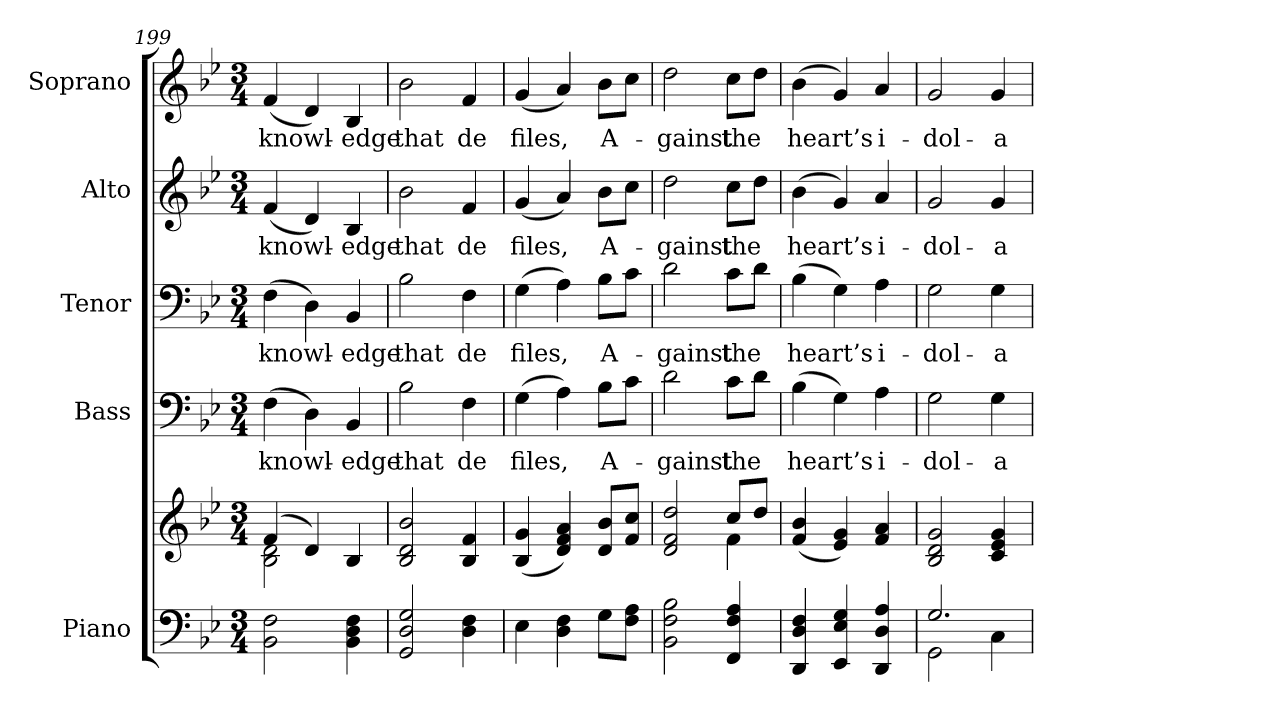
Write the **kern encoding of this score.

**kern	**kern	**kern	**text	**kern	**text	**kern	**text	**kern	**text
*part5	*part5	*part4	*part4	*part3	*part3	*part2	*part2	*part1	*part1
*staff6	*staff5	*staff4	*staff4	*staff3	*staff3	*staff2	*staff2	*staff1	*staff1
*I"Piano	*	*I"Bass	*	*I"Tenor	*	*I"Alto	*	*I"Soprano	*
*I'Pno.	*	*I'B.	*	*I'T.	*	*I'A.	*	*I'S.	*
*clefF4	*clefG2	*clefF4	*	*clefF4	*	*clefG2	*	*clefG2	*
*k[b-e-]	*k[b-e-]	*k[b-e-]	*	*k[b-e-]	*	*k[b-e-]	*	*k[b-e-]	*
*g:	*g:	*g:	*	*g:	*	*g:	*	*g:	*
*M3/4	*M3/4	*M3/4	*	*M3/4	*	*M3/4	*	*M3/4	*
=199	=199	=199	=199	=199	=199	=199	=199	=199	=199
*	*^	*	*	*	*	*	*	*	*
!	!	!	!	!LO:LY:b:color=#000000	!	!	!	!	!	!
!	!	!	!	!	!	!LO:LY:b:color=#000000	!	!	!	!
!	!	!	!	!	!	!	!	!LO:LY:b:color=#000000	!	!
!	!	!	!	!	!	!	!	!	!	!LO:LY:b:color=#000000
2BB-i\ 2Fi	(4fi/	2B-i\ 2di	(4Fi\	knowl-	(4Fi\	knowl-	(4fi/	knowl-	(4fi/	knowl-
.	4di/)	.	4Di\)	.	4Di\)	.	4di/)	.	4di/)	.
!	!	!	!	!LO:LY:b:color=#000000	!	!	!	!	!	!
!	!	!	!	!	!	!LO:LY:b:color=#000000	!	!	!	!
!	!	!	!	!	!	!	!	!LO:LY:b:color=#000000	!	!
!	!	!	!	!	!	!	!	!	!	!LO:LY:b:color=#000000
4BB-i\ 4Di 4Fi	4B-i/	4ryy	4BB-i/	-edge	4BB-i/	-edge	4B-i/	-edge	4B-i/	-edge
*	*v	*v	*	*	*	*	*	*	*	*
=200	=200	=200	=200	=200	=200	=200	=200	=200	=200
*	*^	*	*	*	*	*	*	*	*
!	!	!	!	!LO:LY:b:color=#000000	!	!	!	!	!	!
*	*v	*v	*	*	*	*	*	*	*	*
*	*^	*	*	*	*	*	*	*	*
!	!	!	!	!	!	!LO:LY:b:color=#000000	!	!	!	!
*	*v	*v	*	*	*	*	*	*	*	*
*	*^	*	*	*	*	*	*	*	*
!	!	!	!	!	!	!	!	!LO:LY:b:color=#000000	!	!
*	*v	*v	*	*	*	*	*	*	*	*
*	*^	*	*	*	*	*	*	*	*
!	!	!	!	!	!	!	!	!	!	!LO:LY:b:color=#000000
*	*v	*v	*	*	*	*	*	*	*	*
2GGi/ 2Di 2Gi	2B-i/ 2di 2b-i	2B-i\	that	2B-i\	that	2b-i\	that	2b-i\	that
!	!	!	!LO:LY:b:color=#000000	!	!	!	!	!	!
!	!	!	!	!	!LO:LY:b:color=#000000	!	!	!	!
!	!	!	!	!	!	!	!LO:LY:b:color=#000000	!	!
!	!	!	!	!	!	!	!	!	!LO:LY:b:color=#000000
4Di\ 4Fi	4B-i/ 4fi	4Fi\	de	4Fi\	de	4fi/	de	4fi/	de
=201	=201	=201	=201	=201	=201	=201	=201	=201	=201
!	!	!	!LO:LY:b:color=#000000	!	!	!	!	!	!
!	!	!	!	!	!LO:LY:b:color=#000000	!	!	!	!
!	!	!	!	!	!	!	!LO:LY:b:color=#000000	!	!
!	!	!	!	!	!	!	!	!	!LO:LY:b:color=#000000
4E-i\	(4B-i/ 4gi	(4Gi\	files,	(4Gi\	files,	(4gi/	files,	(4gi/	files,
4Di\ 4Fi	4di/ 4fi 4ai)	4Ai\)	.	4Ai\)	.	4ai/)	.	4ai/)	.
!	!	!	!LO:LY:b:color=#000000	!	!	!	!	!	!
!	!	!	!	!	!LO:LY:b:color=#000000	!	!	!	!
!	!	!	!	!	!	!	!LO:LY:b:color=#000000	!	!
!	!	!	!	!	!	!	!	!	!LO:LY:b:color=#000000
8Gi\L	8di/ 8b-iL	8B-i\L	A-	8B-i\L	A-	8b-i\L	A-	8b-i\L	A-
8Fi\ 8AiJ	8fi/ 8cciJ	8ci\J	.	8ci\J	.	8cci\J	.	8cci\J	.
=202	=202	=202	=202	=202	=202	=202	=202	=202	=202
*	*^	*	*	*	*	*	*	*	*
!	!	!	!	!LO:LY:b:color=#000000	!	!	!	!	!	!
!	!	!	!	!	!	!LO:LY:b:color=#000000	!	!	!	!
!	!	!	!	!	!	!	!	!LO:LY:b:color=#000000	!	!
!	!	!	!	!	!	!	!	!	!	!LO:LY:b:color=#000000
2BB-i\ 2Fi 2B-i	2di/ 2fi 2ddi	2ryy	2di\	-gainst	2di\	-gainst	2ddi\	-gainst	2ddi\	-gainst
!	!	!	!	!LO:LY:b:color=#000000	!	!	!	!	!	!
!	!	!	!	!	!	!LO:LY:b:color=#000000	!	!	!	!
!	!	!	!	!	!	!	!	!LO:LY:b:color=#000000	!	!
!	!	!	!	!	!	!	!	!	!	!LO:LY:b:color=#000000
4FFi/ 4Fi 4Ai	8cci/L	4fi\	8ci\L	the	8ci\L	the	8cci\L	the	8cci\L	the
.	8ddi/J	.	8di\J	.	8di\J	.	8ddi\J	.	8ddi\J	.
*	*v	*v	*	*	*	*	*	*	*	*
=203	=203	=203	=203	=203	=203	=203	=203	=203	=203
!	!	!	!LO:LY:b:color=#000000	!	!	!	!	!	!
!	!	!	!	!	!LO:LY:b:color=#000000	!	!	!	!
!	!	!	!	!	!	!	!LO:LY:b:color=#000000	!	!
!	!	!	!	!	!	!	!	!	!LO:LY:b:color=#000000
4DDi/ 4Di 4Fi	(4fi/ 4b-i	(4B-i\	heart’s	(4B-i\	heart’s	(4b-i\	heart’s	(4b-i\	heart’s
4EE-i/ 4E-i 4Gi	4e-i/ 4gi)	4Gi\)	.	4Gi\)	.	4gi/)	.	4gi/)	.
!	!	!	!LO:LY:b:color=#000000	!	!	!	!	!	!
!	!	!	!	!	!LO:LY:b:color=#000000	!	!	!	!
!	!	!	!	!	!	!	!LO:LY:b:color=#000000	!	!
!	!	!	!	!	!	!	!	!	!LO:LY:b:color=#000000
4DDi/ 4Di 4Ai	4fi/ 4ai	4Ai\	i-	4Ai\	i-	4ai/	i-	4ai/	i-
=204	=204	=204	=204	=204	=204	=204	=204	=204	=204
*^	*	*	*	*	*	*	*	*	*
!	!	!	!	!LO:LY:b:color=#000000	!	!	!	!	!	!
!	!	!	!	!	!	!LO:LY:b:color=#000000	!	!	!	!
!	!	!	!	!	!	!	!	!LO:LY:b:color=#000000	!	!
!	!	!	!	!	!	!	!	!	!	!LO:LY:b:color=#000000
2.Gi/	2GGi\	2B-i/ 2di 2gi	2Gi\	-dol-	2Gi\	-dol-	2gi/	-dol-	2gi/	-dol-
!	!	!	!	!LO:LY:b:color=#000000	!	!	!	!	!	!
!	!	!	!	!	!	!LO:LY:b:color=#000000	!	!	!	!
!	!	!	!	!	!	!	!	!LO:LY:b:color=#000000	!	!
!	!	!	!	!	!	!	!	!	!	!LO:LY:b:color=#000000
.	4Ci\	4ci/ 4e-i 4gi	4Gi\	-a-	4Gi\	-a-	4gi/	-a-	4gi/	-a-
*v	*v	*	*	*	*	*	*	*	*	*
=	=	=	=	=	=	=	=	=	=
*-	*-	*-	*-	*-	*-	*-	*-	*-	*-
